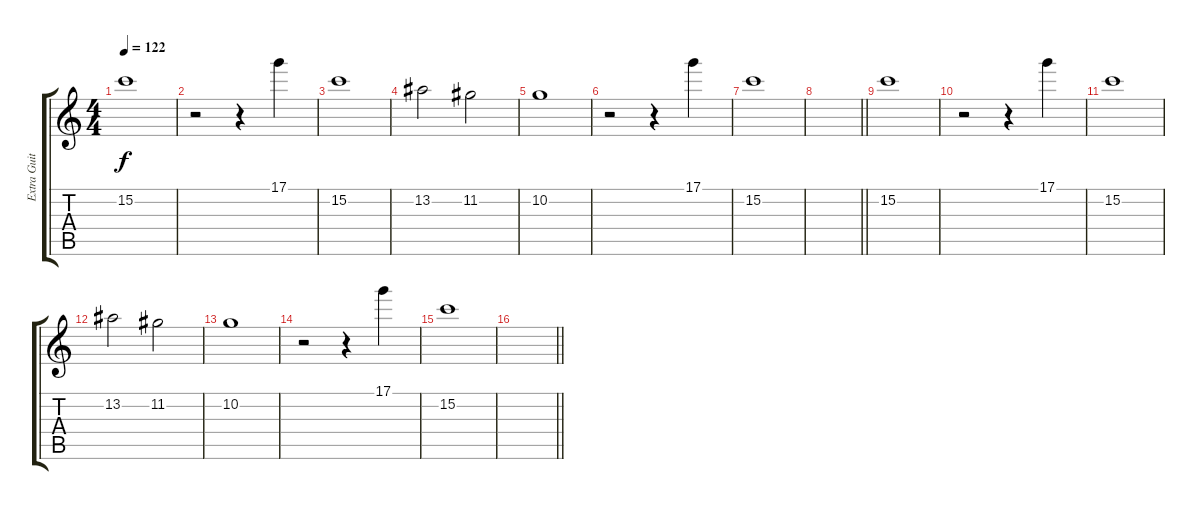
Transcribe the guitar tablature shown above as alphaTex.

\track ("Extra Guitar 2" "Extra Guit") {instrument distortionguitar}
\staff {score tabs}
\tuning (D4 A3 F3 C3 G2 C2) {hide}
\ts (4 4)
\tempo 122
\clef g2
\ks c
15.2.1{dy f volume 10 balance 8 instrument fx1rain} |
r.2 r.4 17.1.4 |
15.2.1 |
13.2.2 11.2.2 |
10.2.1 |
r.2 r.4 17.1.4 |
15.2.1 |
\barLineRight lightlight
|
15.2.1 |
r.2 r.4 17.1.4 |
15.2.1 |
13.2.2 11.2.2 |
10.2.1 |
r.2 r.4 17.1.4 |
15.2.1 |
\barLineRight lightlight
